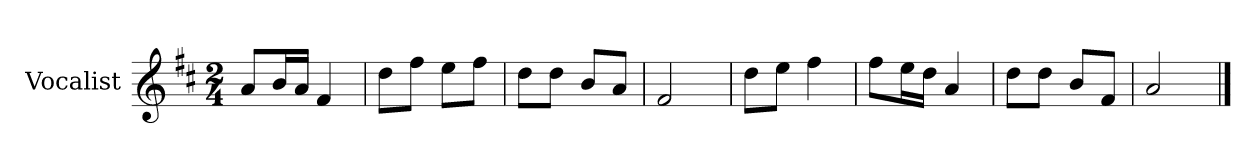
**kern
*part1
*staff1
*I"Vocalist
*k[f#c#]
*D:
*M2/4
=
8aL
16bL
16aJJ
4f#
=1
8ddL
8ff#J
8eeL
8ff#J
=2
8ddL
8ddJ
8bL
8aJ
=3
2f#
=4
8ddL
8eeJ
4ff#
=5
8ff#L
16eeL
16ddJJ
4a
=6
8ddL
8ddJ
8bL
8f#J
=7
2a
==
*-
